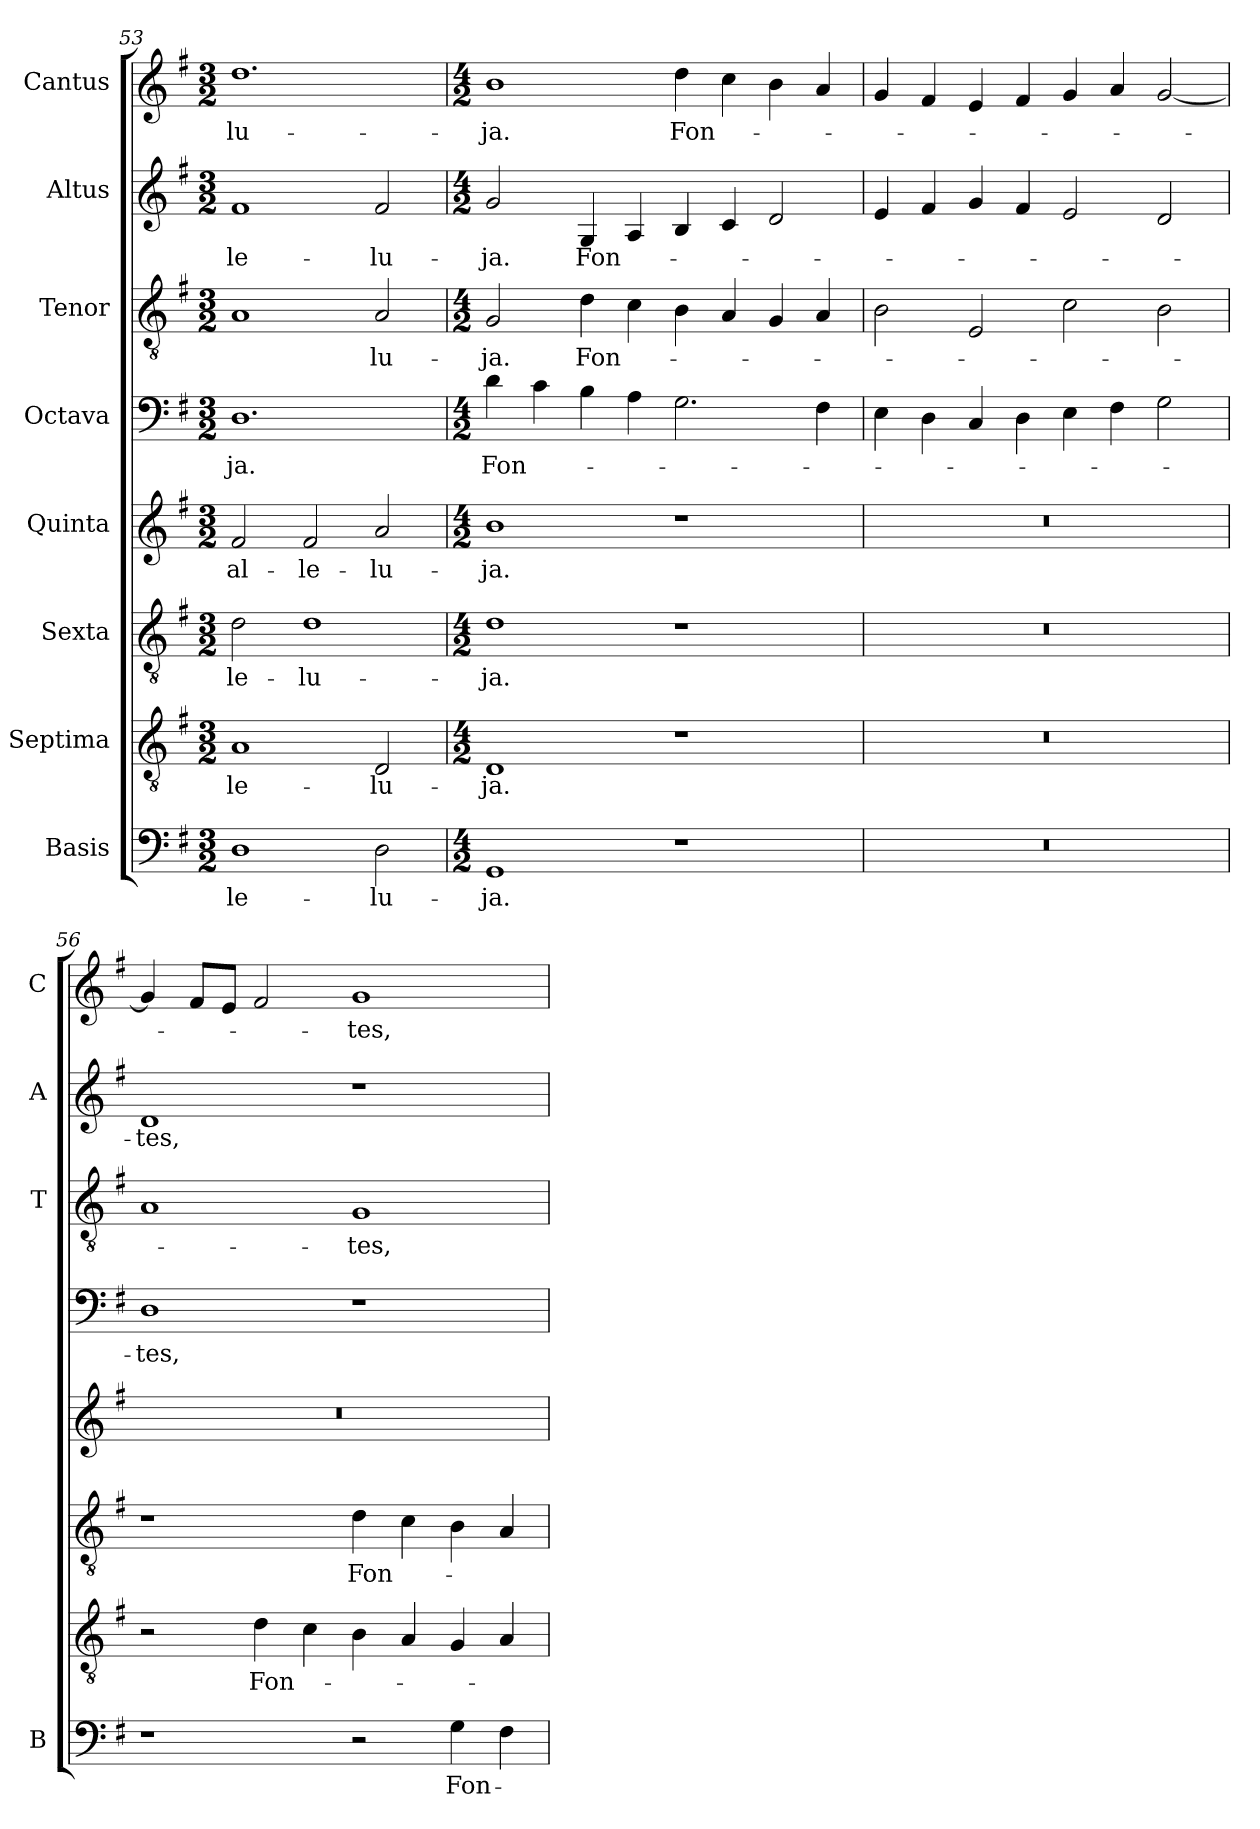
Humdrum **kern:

**kern	**text	**kern	**text	**kern	**text	**kern	**text	**kern	**text	**kern	**text	**kern	**text	**kern	**text
*part8	*part8	*part7	*part7	*part6	*part6	*part5	*part5	*part4	*part4	*part3	*part3	*part2	*part2	*part1	*part1
*staff8	*staff8	*staff7	*staff7	*staff6	*staff6	*staff5	*staff5	*staff4	*staff4	*staff3	*staff3	*staff2	*staff2	*staff1	*staff1
*I"Basis	*	*I"Septima	*	*I"Sexta	*	*I"Quinta	*	*I"Octava	*	*I"Tenor	*	*I"Altus	*	*I"Cantus	*
*I'B	*	*	*	*	*	*	*	*	*	*I'T	*	*I'A	*	*I'C	*
*clefF4	*	*clefGv2	*	*clefGv2	*	*clefG2	*	*clefF4	*	*clefGv2	*	*clefG2	*	*clefG2	*
*k[f#]	*	*k[f#]	*	*k[f#]	*	*k[f#]	*	*k[f#]	*	*k[f#]	*	*k[f#]	*	*k[f#]	*
*G:	*	*G:	*	*G:	*	*G:	*	*G:	*	*G:	*	*G:	*	*G:	*
*M3/2	*	*M3/2	*	*M3/2	*	*M3/2	*	*M3/2	*	*M3/2	*	*M3/2	*	*M3/2	*
=53	=53	=53	=53	=53	=53	=53	=53	=53	=53	=53	=53	=53	=53	=53	=53
!	!LO:LY:b	!	!LO:LY:b	!	!LO:LY:b	!	!LO:LY:b	!	!LO:LY:b	!	!	!	!LO:LY:b	!	!LO:LY:b
1D	-le-	1A	-le-	2d\	-le-	2f#/	al-	1.D	-ja.	1A	.	1f#	-le-	1.dd	-lu-
!	!	!	!	!	!LO:LY:b	!	!LO:LY:b	!	!	!	!	!	!	!	!
.	.	.	.	1d	-lu-	2f#/	-le-	.	.	.	.	.	.	.	.
!	!LO:LY:b	!	!LO:LY:b	!	!	!	!LO:LY:b	!	!	!	!LO:LY:b	!	!LO:LY:b	!	!
2D\	-lu-	2D/	-lu-	.	.	2a/	-lu-	.	.	2A/	-lu-	2f#/	-lu-	.	.
=54	=54	=54	=54	=54	=54	=54	=54	=54	=54	=54	=54	=54	=54	=54	=54
*M4/2	*	*M4/2	*	*M4/2	*	*M4/2	*	*M4/2	*	*M4/2	*	*M4/2	*	*M4/2	*
!	!LO:LY:b	!	!LO:LY:b	!	!LO:LY:b	!	!LO:LY:b	!	!LO:LY:b	!	!LO:LY:b	!	!LO:LY:b	!	!LO:LY:b
1GG	-ja.	1D	-ja.	1d	-ja.	1b	-ja.	4d\	Fon-	2G/	-ja.	2g/	-ja.	1b	-ja.
.	.	.	.	.	.	.	.	4c\	.	.	.	.	.	.	.
!	!	!	!	!	!	!	!	!	!	!	!LO:LY:b	!	!LO:LY:b	!	!
.	.	.	.	.	.	.	.	4B\	.	4d\	Fon-	4G/	Fon-	.	.
.	.	.	.	.	.	.	.	4A\	.	4c\	.	4A/	.	.	.
!	!	!	!	!	!	!	!	!	!	!	!	!	!	!	!LO:LY:b
1r	.	1r	.	1r	.	1r	.	2.G\	.	4B\	.	4B/	.	4dd\	Fon-
.	.	.	.	.	.	.	.	.	.	4A/	.	4c/	.	4cc\	.
.	.	.	.	.	.	.	.	.	.	4G/	.	2d/	.	4b\	.
.	.	.	.	.	.	.	.	4F#\	.	4A/	.	.	.	4a/	.
!!LO:PB:g=z
=55	=55	=55	=55	=55	=55	=55	=55	=55	=55	=55	=55	=55	=55	=55	=55
0r	.	0r	.	0r	.	0r	.	4E\	.	2B\	.	4e/	.	4g/	.
.	.	.	.	.	.	.	.	4D\	.	.	.	4f#/	.	4f#/	.
.	.	.	.	.	.	.	.	4C/	.	2E/	.	4g/	.	4e/	.
.	.	.	.	.	.	.	.	4D\	.	.	.	4f#/	.	4f#/	.
.	.	.	.	.	.	.	.	4E\	.	2c\	.	2e/	.	4g/	.
.	.	.	.	.	.	.	.	4F#\	.	.	.	.	.	4a/	.
.	.	.	.	.	.	.	.	2G\	.	2B\	.	2d/	.	[2g/	.
=56	=56	=56	=56	=56	=56	=56	=56	=56	=56	=56	=56	=56	=56	=56	=56
!	!	!	!	!	!	!	!	!	!LO:LY:b	!	!	!	!LO:LY:b	!	!
1r	.	2r	.	1r	.	0r	.	1D	-tes,	1A	.	1d	-tes,	4g/]	.
.	.	.	.	.	.	.	.	.	.	.	.	.	.	8f#/L	.
.	.	.	.	.	.	.	.	.	.	.	.	.	.	8e/J	.
!	!	!	!LO:LY:b	!	!	!	!	!	!	!	!	!	!	!	!
.	.	4d\	Fon-	.	.	.	.	.	.	.	.	.	.	2f#/	.
.	.	4c\	.	.	.	.	.	.	.	.	.	.	.	.	.
!	!	!	!	!	!LO:LY:b	!	!	!	!	!	!LO:LY:b	!	!	!	!LO:LY:b
2r	.	4B\	.	4d\	Fon-	.	.	1r	.	1G	-tes,	1r	.	1g	-tes,
.	.	4A/	.	4c\	.	.	.	.	.	.	.	.	.	.	.
!	!LO:LY:b	!	!	!	!	!	!	!	!	!	!	!	!	!	!
4G\	Fon-	4G/	.	4B\	.	.	.	.	.	.	.	.	.	.	.
4F#\	.	4A/	.	4A/	.	.	.	.	.	.	.	.	.	.	.
=	=	=	=	=	=	=	=	=	=	=	=	=	=	=	=
*-	*-	*-	*-	*-	*-	*-	*-	*-	*-	*-	*-	*-	*-	*-	*-
